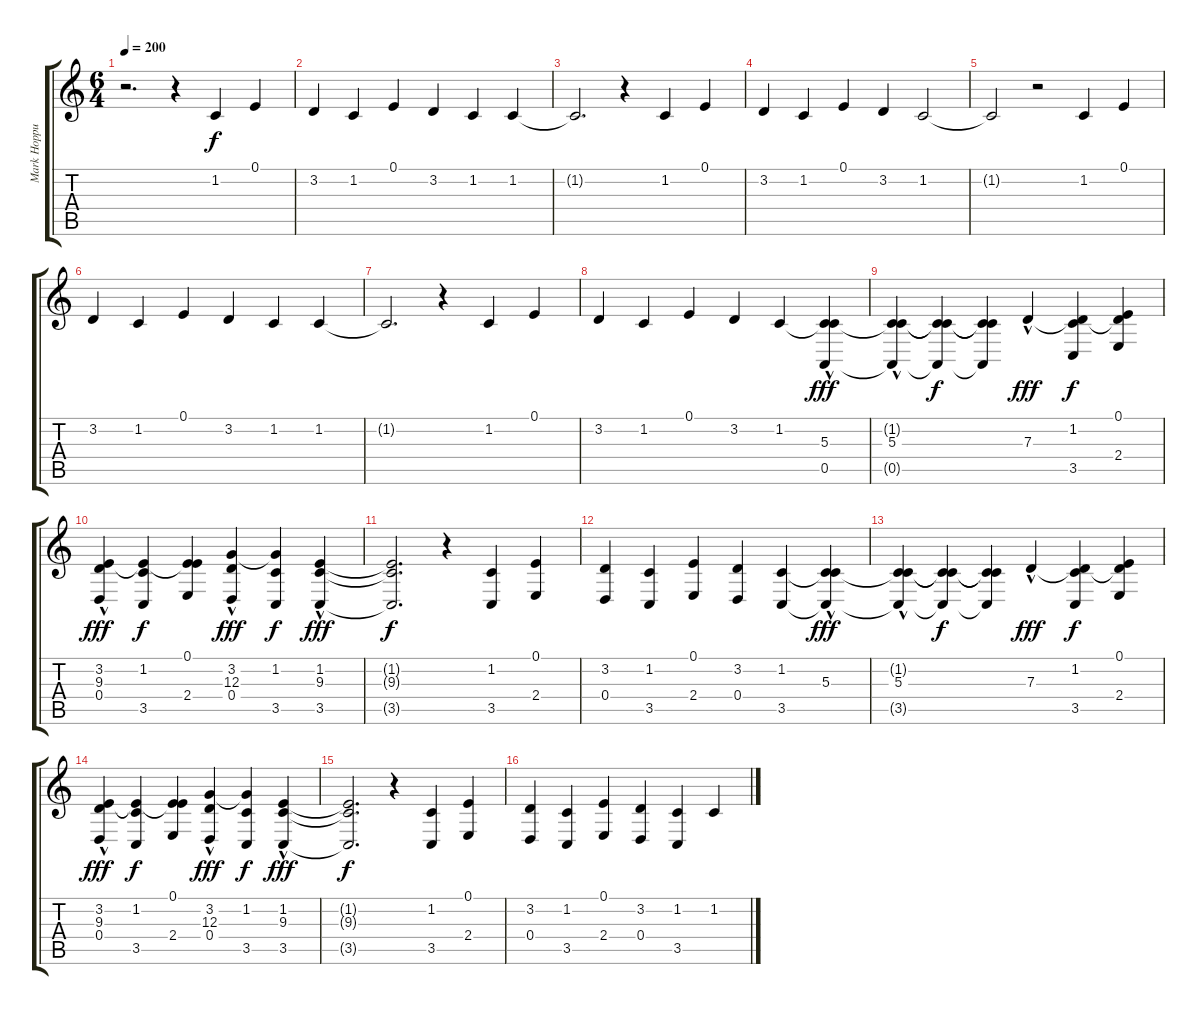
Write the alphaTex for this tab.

\track ("Mark Hoppus - Vocals" "Mark Hoppu") {instrument flute}
\staff {score tabs}
\tuning (E4 B3 G3 D3 A2 E2) {hide}
\ts (6 4)
\tempo 200
\clef g2
\ks c
r.2{d dy f} r.4 1.2.4 0.1.4 |
3.2.4 1.2.4 0.1.4 3.2.4 1.2.4 1.2.4 |
1.2{t}.2{d} r.4 1.2.4 0.1.4 |
3.2.4 1.2.4 0.1.4 3.2.4 1.2.2 |
1.2{t}.2 r.2 1.2.4 0.1.4 |
3.2.4 1.2.4 0.1.4 3.2.4 1.2.4 1.2.4 |
1.2{t}.2{d} r.4 1.2.4 0.1.4 |
3.2.4 1.2.4 0.1.4 3.2.4 1.2.4 (1.2{t} 5.3{hac} 0.5).4{dy fff} |
(1.2{t} 5.3{hac} 0.5{t}).4 (1.2{t} 5.3{t} 0.5{t}).4{dy f} (1.2{t} 5.3{t} 0.5{t}).4 7.3{hac}.4{dy fff} (1.2 7.3{t} 3.5).4{dy f} (0.1 7.3{t} 2.4).4 |
(3.2 9.3{hac} 0.4).4{dy fff} (1.2 9.3{t} 3.5).4{dy f} (0.1 9.3{t} 2.4).4 (3.2 12.3{hac} 0.4).4{dy fff} (1.2 12.3{t} 3.5).4{dy f} (1.2 9.3{hac} 3.5).4{dy fff} |
(1.2{t} 9.3{t} 3.5{t}).2{d dy f} r.4 (1.2 3.5).4 (0.1 2.4).4 |
(3.2 0.4).4 (1.2 3.5).4 (0.1 2.4).4 (3.2 0.4).4 (1.2 3.5).4 (1.2{t} 5.3{hac} 3.5{t}).4{dy fff} |
(1.2{t} 5.3{hac} 3.5{t}).4 (1.2{t} 5.3{t} 3.5{t}).4{dy f} (1.2{t} 5.3{t} 3.5{t}).4 7.3{hac}.4{dy fff} (1.2 7.3{t} 3.5).4{dy f} (0.1 7.3{t} 2.4).4 |
(3.2 9.3{hac} 0.4).4{dy fff} (1.2 9.3{t} 3.5).4{dy f} (0.1 9.3{t} 2.4).4 (3.2 12.3{hac} 0.4).4{dy fff} (1.2 12.3{t} 3.5).4{dy f} (1.2 9.3{hac} 3.5).4{dy fff} |
(1.2{t} 9.3{t} 3.5{t}).2{d dy f} r.4 (1.2 3.5).4 (0.1 2.4).4 |
(3.2 0.4).4 (1.2 3.5).4 (0.1 2.4).4 (3.2 0.4).4 (1.2 3.5).4 1.2.4
